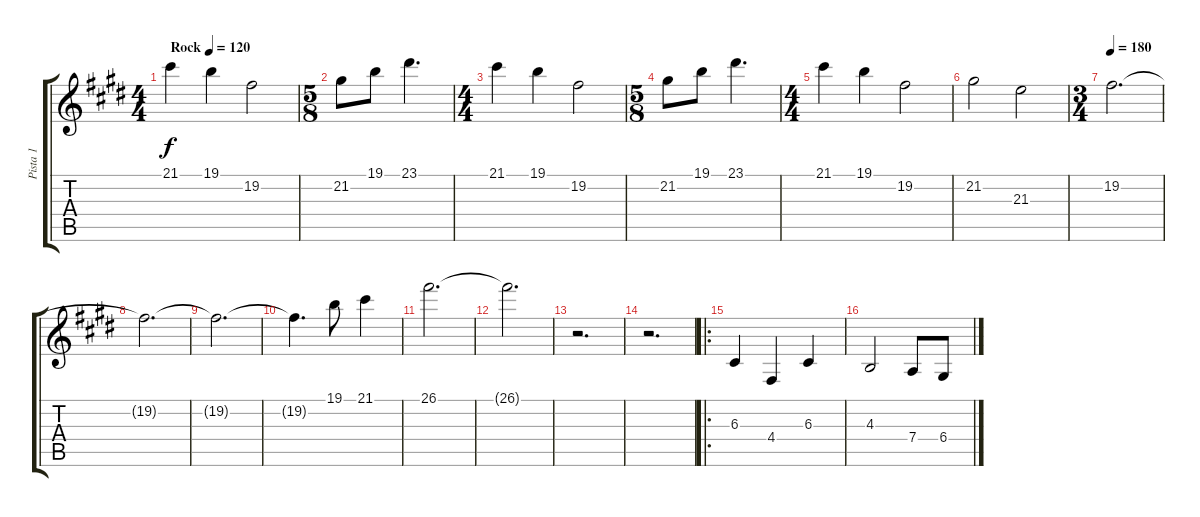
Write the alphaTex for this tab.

\track ("Pista 1" "Pista 1") {instrument harpsichord}
\staff {score tabs}
\tuning (E4 B3 G3 D3 A2 E2) {hide}
\ts (4 4)
\tempo (120 "Rock")
\clef g2
\ks e
21.1.4{dy f instrument harpsichord} 19.1.4 19.2.2 |
\ts (5 8)
21.2.8 19.1.8 23.1.4{d} |
\ts (4 4)
21.1.4 19.1.4 19.2.2 |
\ts (5 8)
21.2.8 19.1.8 23.1.4{d} |
\ts (4 4)
21.1.4 19.1.4 19.2.2 |
21.2.2 21.3.2 |
\ts (3 4)
\tempo 180
19.2.2{d} |
19.2{t}.2{d} |
19.2{t}.2{d} |
19.2{t}.4{d} 19.1.8 21.1.4 |
26.1.2{d} |
26.1{t}.2{d} |
r.2{d} |
r.2{d} |
\ro
6.3.4{instrument choiraahs} 4.4.4 6.3.4 |
4.3.2 7.4.8 6.4.8
